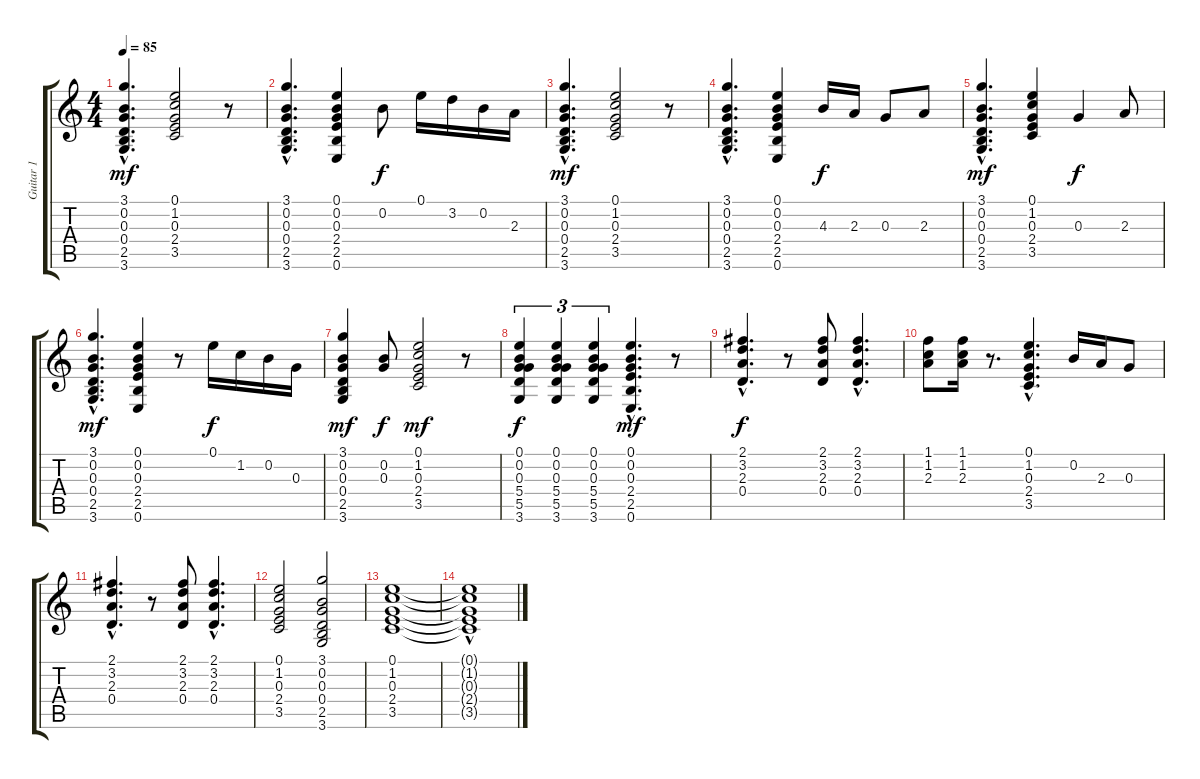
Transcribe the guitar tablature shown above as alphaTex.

\track ("Guitar 1" "Guitar 1") {instrument electricguitarclean}
\staff {score tabs}
\tuning (E4 B3 G3 D3 A2 E2) {hide}
\ts (4 4)
\tempo 85
\clef g2
\ks c
(3.1{hac} 0.2{hac} 0.3{hac} 0.4{hac} 2.5{hac} 3.6{hac}).4{d dy mf} (0.1 1.2 0.3 2.4 3.5).2 r.8 |
(3.1{hac} 0.2{hac} 0.3{hac} 0.4{hac} 2.5{hac} 3.6{hac}).4{d} (0.1 0.2 0.3 2.4 2.5 0.6).4 0.2.8{dy f} 0.1.16 3.2.16 0.2.16 2.3.16 |
(3.1{hac} 0.2{hac} 0.3{hac} 0.4{hac} 2.5{hac} 3.6{hac}).4{d dy mf} (0.1 1.2 0.3 2.4 3.5).2 r.8 |
(3.1{hac} 0.2{hac} 0.3{hac} 0.4{hac} 2.5{hac} 3.6{hac}).4{d} (0.1 0.2 0.3 2.4 2.5 0.6).4 4.3.16{dy f} 2.3.16 0.3.8 2.3.8 |
(3.1{hac} 0.2{hac} 0.3{hac} 0.4{hac} 2.5{hac} 3.6{hac}).4{d dy mf} (0.1 1.2 0.3 2.4 3.5).4 0.3.4{dy f} 2.3.8 |
(3.1{hac} 0.2{hac} 0.3{hac} 0.4{hac} 2.5{hac} 3.6{hac}).4{d dy mf} (0.1 0.2 0.3 2.4 2.5 0.6).4 r.8 0.1.16{dy f} 1.2.16 0.2.16 0.3.16 |
(3.1 0.2 0.3 0.4 2.5 3.6).4{dy mf} (0.2 0.3).8{dy f} (0.1 1.2 0.3 2.4 3.5).2{dy mf} r.8 |
(0.1 0.2 0.3 5.4 5.5 3.6).4{tu (3 2) dy f} (0.1 0.2 0.3 5.4 5.5 3.6).4{tu (3 2)} (0.1 0.2 0.3 5.4 5.5 3.6).4{tu (3 2)} (0.1{hac} 0.2{hac} 0.3{hac} 2.4{hac} 2.5{hac} 0.6{hac}).4{d dy mf} r.8 |
(2.1{hac} 3.2{hac} 2.3{hac} 0.4{hac}).4{d dy f} r.8 (2.1 3.2 2.3 0.4).8 (2.1{hac} 3.2{hac} 2.3{hac} 0.4{hac}).4{d} |
(1.1 1.2 2.3).8 (1.1 1.2 2.3).16 r.8{d} (0.1{hac} 1.2{hac} 0.3{hac} 2.4{hac} 3.5{hac}).4{d} 0.2.16 2.3.16 0.3.8 |
(2.1{hac} 3.2{hac} 2.3{hac} 0.4{hac}).4{d} r.8 (2.1 3.2 2.3 0.4).8 (2.1{hac} 3.2{hac} 2.3{hac} 0.4{hac}).4{d} |
(0.1 1.2 0.3 2.4 3.5).2 (3.1 0.2 0.3 0.4 2.5 3.6).2 |
(0.1 1.2 0.3 2.4 3.5).1 |
(0.1{t} 1.2{t} 0.3{hac t} 2.4{hac t} 3.5{t}).1
